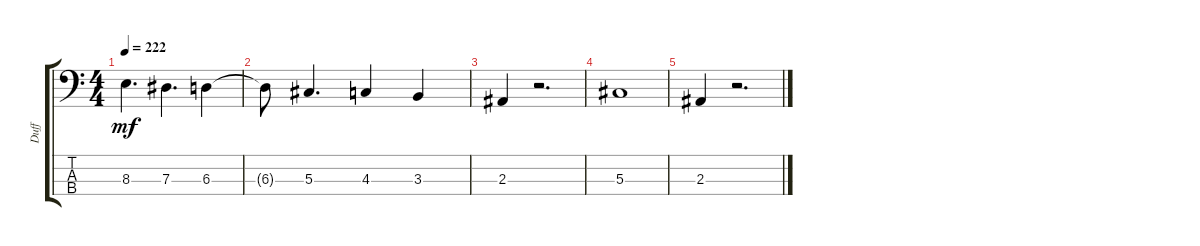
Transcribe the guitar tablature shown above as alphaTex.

\track ("Duff" "Duff") {instrument electricbassfinger}
\staff {score tabs}
\tuning (Gb2 Db2 Ab1 Eb1) {hide}
\ts (4 4)
\tempo 222
\clef f4
\ks c
8.3.4{d dy mf} 7.3.4{d} 6.3.4 |
6.3{t}.8 5.3.4{d} 4.3.4 3.3.4 |
2.3.4 r.2{d} |
5.3.1 |
2.3.4 r.2{d}
